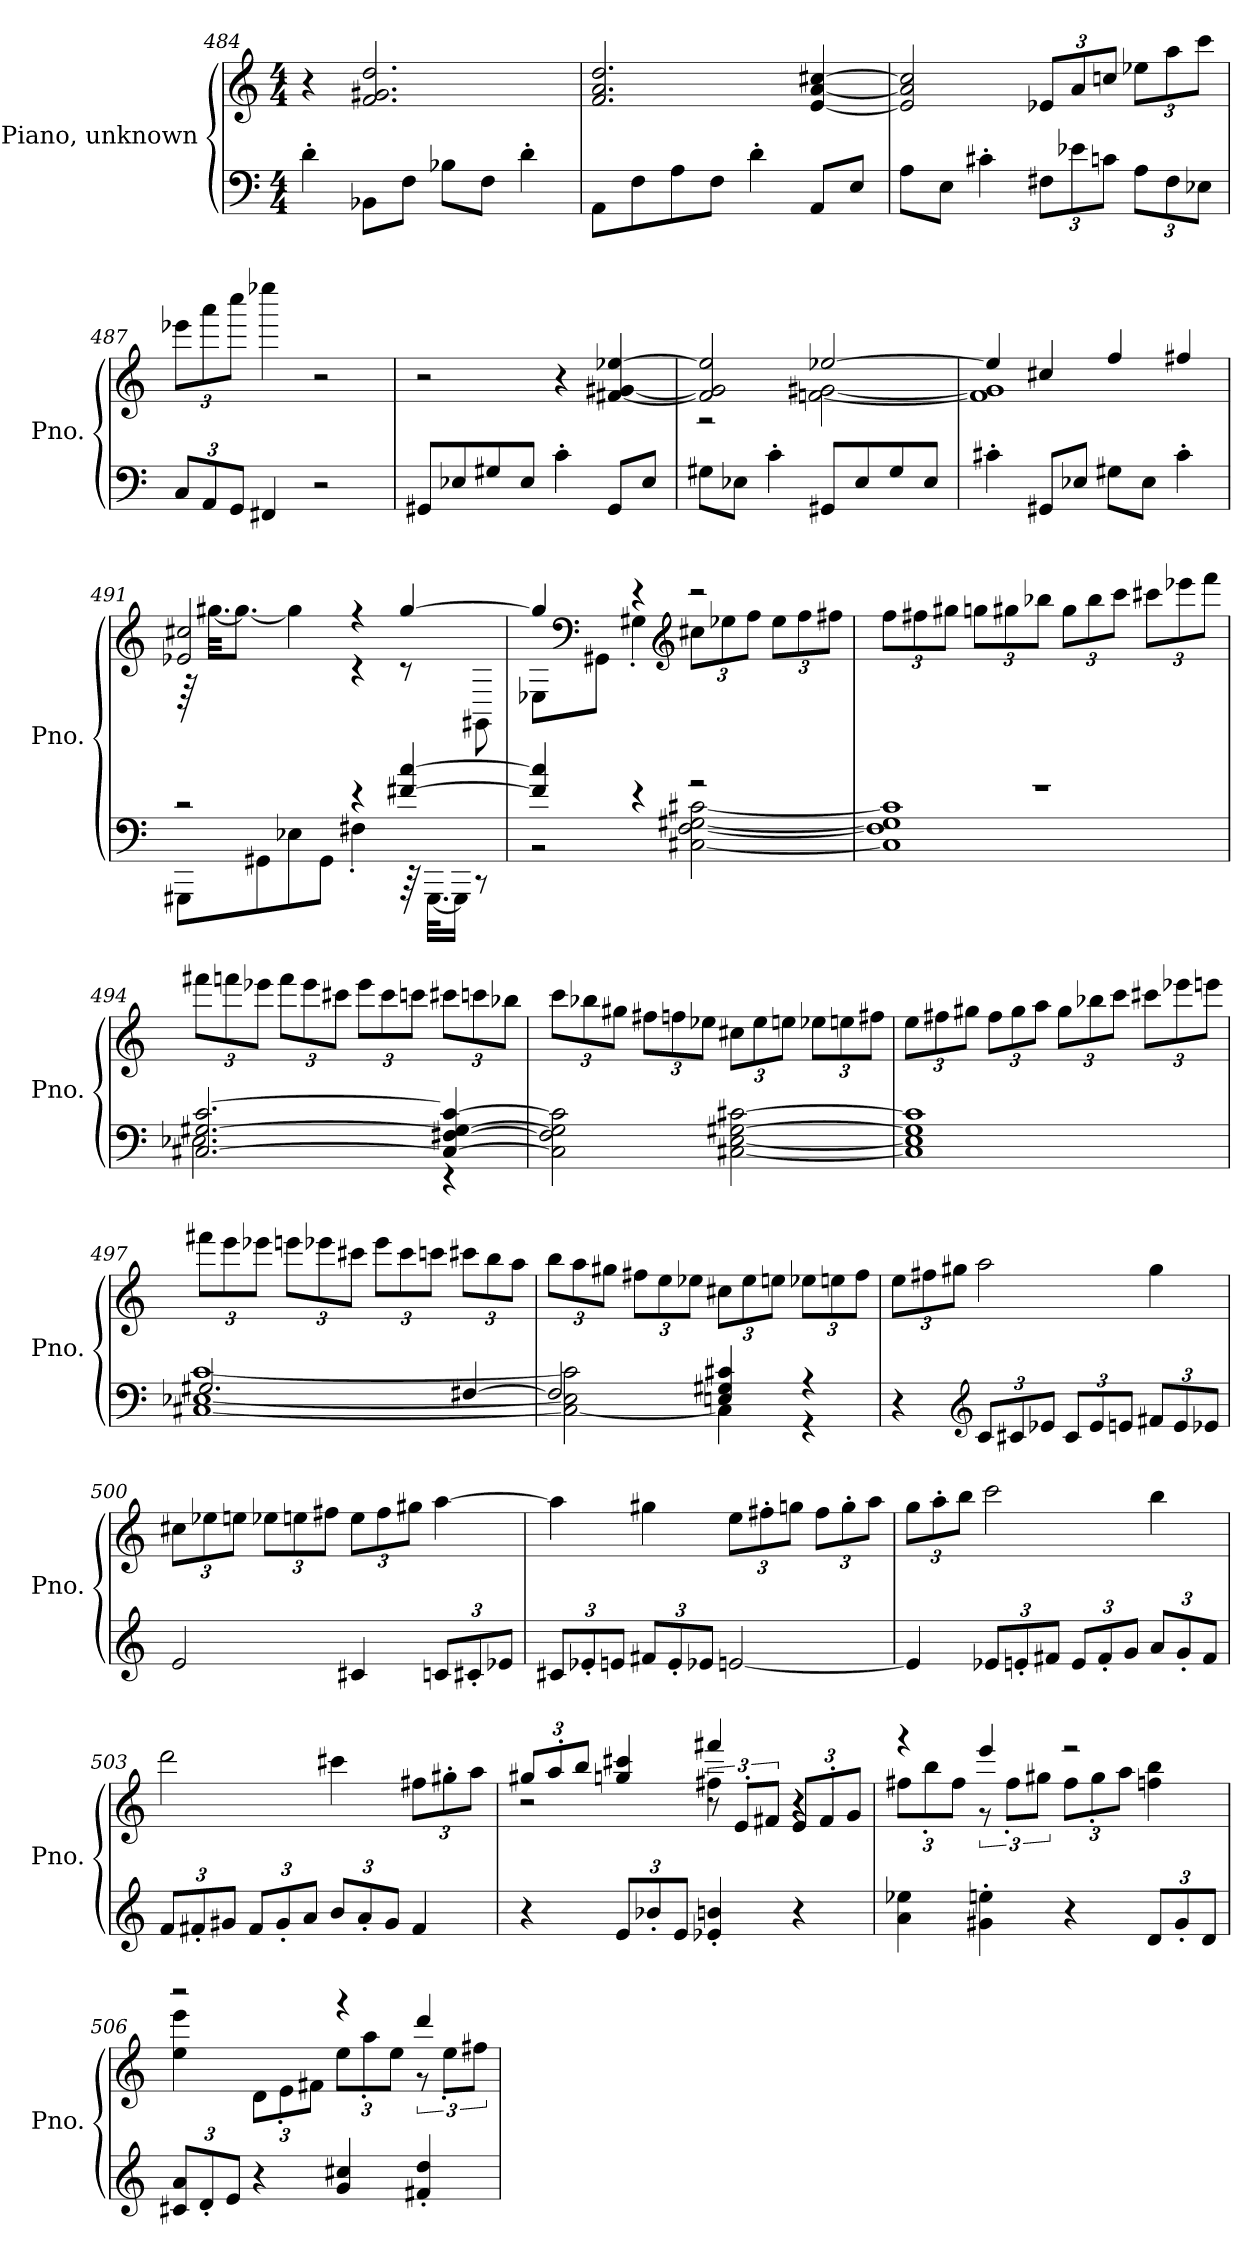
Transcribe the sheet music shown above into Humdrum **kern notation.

**kern	**kern
*part1	*part1
*staff2	*staff1
*I"Piano, unknown	*
*I'Pno.	*
*clefF4	*clefG2
*k[]	*k[]
*M4/4	*M4/4
=484	=484
4d'\	4r
8BB-X\L	2.f/ 2.g#X/ 2.dd/
8F\J	.
8B-X\L	.
8F\J	.
4d'\	.
=485	=485
8AA\L	2.f/ 2.a/ 2.dd/
8F\	.
8A\	.
8F\J	.
4d'\	.
8AA/L	[4e/ [4a/ [4cc#X/
8E/J	.
=486	=486
8A\L	2e/] 2a/] 2cc#/]
8E\J	.
4c#X'\	.
*Xbrackettup	*Xbrackettup
12F#X\L	12e-X/L
12e-X\	12a/
12cn\J	12ccn/J
12A\L	12ee-X\L
12F#\	12aa\
12E-X\J	12ccc\J
=487	=487
12C/L	12eee-X\L
12AA/	12aaa\
12GG/J	12cccc\J
4FF#X/	4eeee-X\
2r	2r
!!LO:PB:g=z
=488	=488
8GG#X/L	2r
8E-X/	.
8G#X/	.
8E-/J	.
4c'\	4r
8GG#/L	[4f#X/ [4g#X/ [4ee-X/
8E-/J	.
=489	=489
*	*^
8G#X\L	2f#/] 2g#/] 2ee-/]	2r
8E-X\J	.	.
4c'\	.	.
8GG#X/L	[2ee-X/	[2fn\ [2g#X\
8E-/	.	.
8G#/	.	.
8E-/J	.	.
=490	=490	=490
4c#X'\	4ee-/]	1f] 1g#]
8GG#X/L	4cc#X/	.
8E-X/J	.	.
8G#X\L	4ff/	.
8E-\J	.	.
4c#'\	4ff#X/	.
!!LO:LB:g=z	!!
=491	=491	=491
*^	*	*
2r	8GGG#X\L	2e-X/ 2cc#X/	64r
.	.	.	[32.gg#X\KKL
.	.	.	8.gg#\J_
.	8GG#X\	.	.
.	8E-X\	.	4gg#\]
.	8GG#\J	.	.
4r	4F#X'\	4r	4r
[4f#X/ [4cc/	64r	[4gg#/	8r
.	[32.GGG#\KLL	.	.
.	16GGG#\JJ]	.	.
.	8r	.	8GG#X\
=492	=492	=492	=492
4f#/] 4cc/]	2r	4gg#/]	8E-X\L
*	*	*clefF4	*
.	.	.	8GG#X\J
4r	.	4r	4G#X'\
*	*	*clefG2	*
2r	[2C#X\ [2F\ [2G#X\ [2c#X\	2r	12cc#X\L
.	.	.	12ee-X\
.	.	.	12ff\J
.	.	.	12ee-\L
.	.	.	12ff\
.	.	.	12ff#X\J
*	*	*v	*v
!!LO:LB:g=z
=493	=493	=493
1r	1C#] 1F] 1G#] 1c#]	12ff\L
.	.	12ff#X\
.	.	12gg#X\J
.	.	12ggn\L
.	.	12gg#X\
.	.	12bb-X\J
.	.	12gg#\L
.	.	12bb-\
.	.	12ccc\J
.	.	12ccc#X\L
.	.	12eee-X\
.	.	12fff\J
=494	=494	=494
[2.C#X/ [2.G#X/ [2.c/	2.E-X\	12fff#X\L
.	.	12fffn\
.	.	12eee-X\J
.	.	12fff\L
.	.	12eee-\
.	.	12ccc#X\J
.	.	12eee-\L
.	.	12ccc#\
.	.	12cccn\J
4C#/_ [4F#X/ 4G#/_ 4c/_	4r	12ccc#X\L
.	.	12cccn\
.	.	12bb-X\J
*v	*v	*
!!LO:LB:g=z
=495	=495
2C#\] 2F#\] 2G#\] 2c\]	12ccc\L
.	12bb-X\
.	12gg#X\J
.	12ff#X\L
.	12ffn\
.	12ee-X\J
[2C#X\ [2E\ [2G#X\ [2c#X\	12cc#X\L
.	12ee-\
.	12een\J
.	12ee-X\L
.	12een\
.	12ff#X\J
=496	=496
1C#] 1E] 1G#] 1c#]	12ee\L
.	12ff#X\
.	12gg#X\J
.	12ff#\L
.	12gg#\
.	12aa\J
.	12gg#\L
.	12bb-X\
.	12ccc\J
.	12ccc#X\L
.	12eee-X\
.	12eeen\J
!!LO:LB:g=z
=497	=497
*^	*
2.G#X/	[1C#X [1E-X [1c	12fff#X\L
.	.	12eee\
.	.	12eee-X\J
.	.	12eeen\L
.	.	12eee-X\
.	.	12ccc#X\J
.	.	12eee-\L
.	.	12ccc#\
.	.	12cccn\J
[4F#X/	.	12ccc#X\L
.	.	12bb\
.	.	12aa\J
=498	=498	=498
2F#/]	2C#\_ 2E-\] 2c\]	12bb\L
.	.	12aa\
.	.	12gg#X\J
.	.	12ff#X\L
.	.	12ee\
.	.	12ee-X\J
4En/ 4G#X/ 4c#X/	4C#\]	12cc#X\L
.	.	12ee-\
.	.	12een\J
4r	4r	12ee-X\L
.	.	12een\
.	.	12ff#\J
*v	*v	*
!!LO:LB:g=z
=499	=499
4r	12ee\L
.	12ff#X\
.	12gg#X\J
*clefG2	*
12c/L	2aa\
12c#X/	.
12e-X/J	.
12c#/L	.
12e-/	.
12en/J	.
12f#X/L	4gg#\
12e/	.
12e-X/J	.
=500	=500
2e/	12cc#X\L
.	12ee-X\
.	12een\J
.	12ee-X\L
.	12een\
.	12ff#X\J
4c#X/	12ee\L
.	12ff#\
.	12gg#X\J
12cn/L	[4aa\
12c#X'/	.
12e-X/J	.
!!LO:PB:g=z
=501	=501
12c#X/L	4aa\]
12e-X'/	.
12en/J	.
12f#X/L	4gg#X\
12e'/	.
12e-X/J	.
[2en/	12ee\L
.	12ff#X'\
.	12ggn\J
.	12ff#\L
.	12gg'\
.	12aa\J
=502	=502
4e/]	12gg\L
.	12aa'\
.	12bb\J
12e-X/L	2ccc\
12en'/	.
12f#X/J	.
12e/L	.
12f#'/	.
12g/J	.
12a/L	4bb\
12g'/	.
12f#/J	.
!!LO:LB:g=z
=503	=503
12f/L	2ddd\
12f#X'/	.
12g#X/J	.
12f#/L	.
12g#'/	.
12a/J	.
12b/L	4ccc#X\
12a'/	.
12g#/J	.
4f#/	12ff#X\L
.	12gg#X'\
.	12aa\J
=504	=504
*	*^
*	*	*^
4r	2r	2r	12gg#X/L
.	.	.	12aa'/
.	.	.	12bb/J
12e/L	.	.	4ggn/ 4ccc#X/
12b-X'/	.	.	.
12e/J	.	.	.
*	*	*	*brackettup
4e-X/' 4bn/'	4fff#X/	4ff#X\	12r
.	.	.	12e'/L
.	.	.	12f#X/J
*	*	*	*Xbrackettup
4r	4r	4r	12e/L
.	.	.	12f#'/
.	.	.	12g/J
*	*	*v	*v
=505	=505	=505
4a\ 4ee-X\	4r	12ff#X\L
.	.	12bb'\
.	.	12ff#\J
*	*	*brackettup
4g#X\' 4een\'	4eee/	12r
.	.	12ff#'\L
.	.	12gg#X\J
*	*	*Xbrackettup
4r	2r	12ff#\L
.	.	12gg#'\
.	.	12aa\J
12d/L	.	4ffn\ 4bb\
12g#'/	.	.
12d/J	.	.
!!LO:LB:g=z	!!
=506	=506	=506
12c#X/ 12a/L	2r	4ee\ 4eee\
12d'/	.	.
12e/J	.	.
4r	.	12d\L
.	.	12e'\
.	.	12f#X\J
4g/ 4cc#X/	4r	12ee\L
.	.	12aa'\
.	.	12ee\J
*	*	*brackettup
4f#X/' 4dd/'	4ddd/	12r
.	.	12ee'\L
.	.	12ff#X\J
*	*v	*v
=	=
*-	*-
